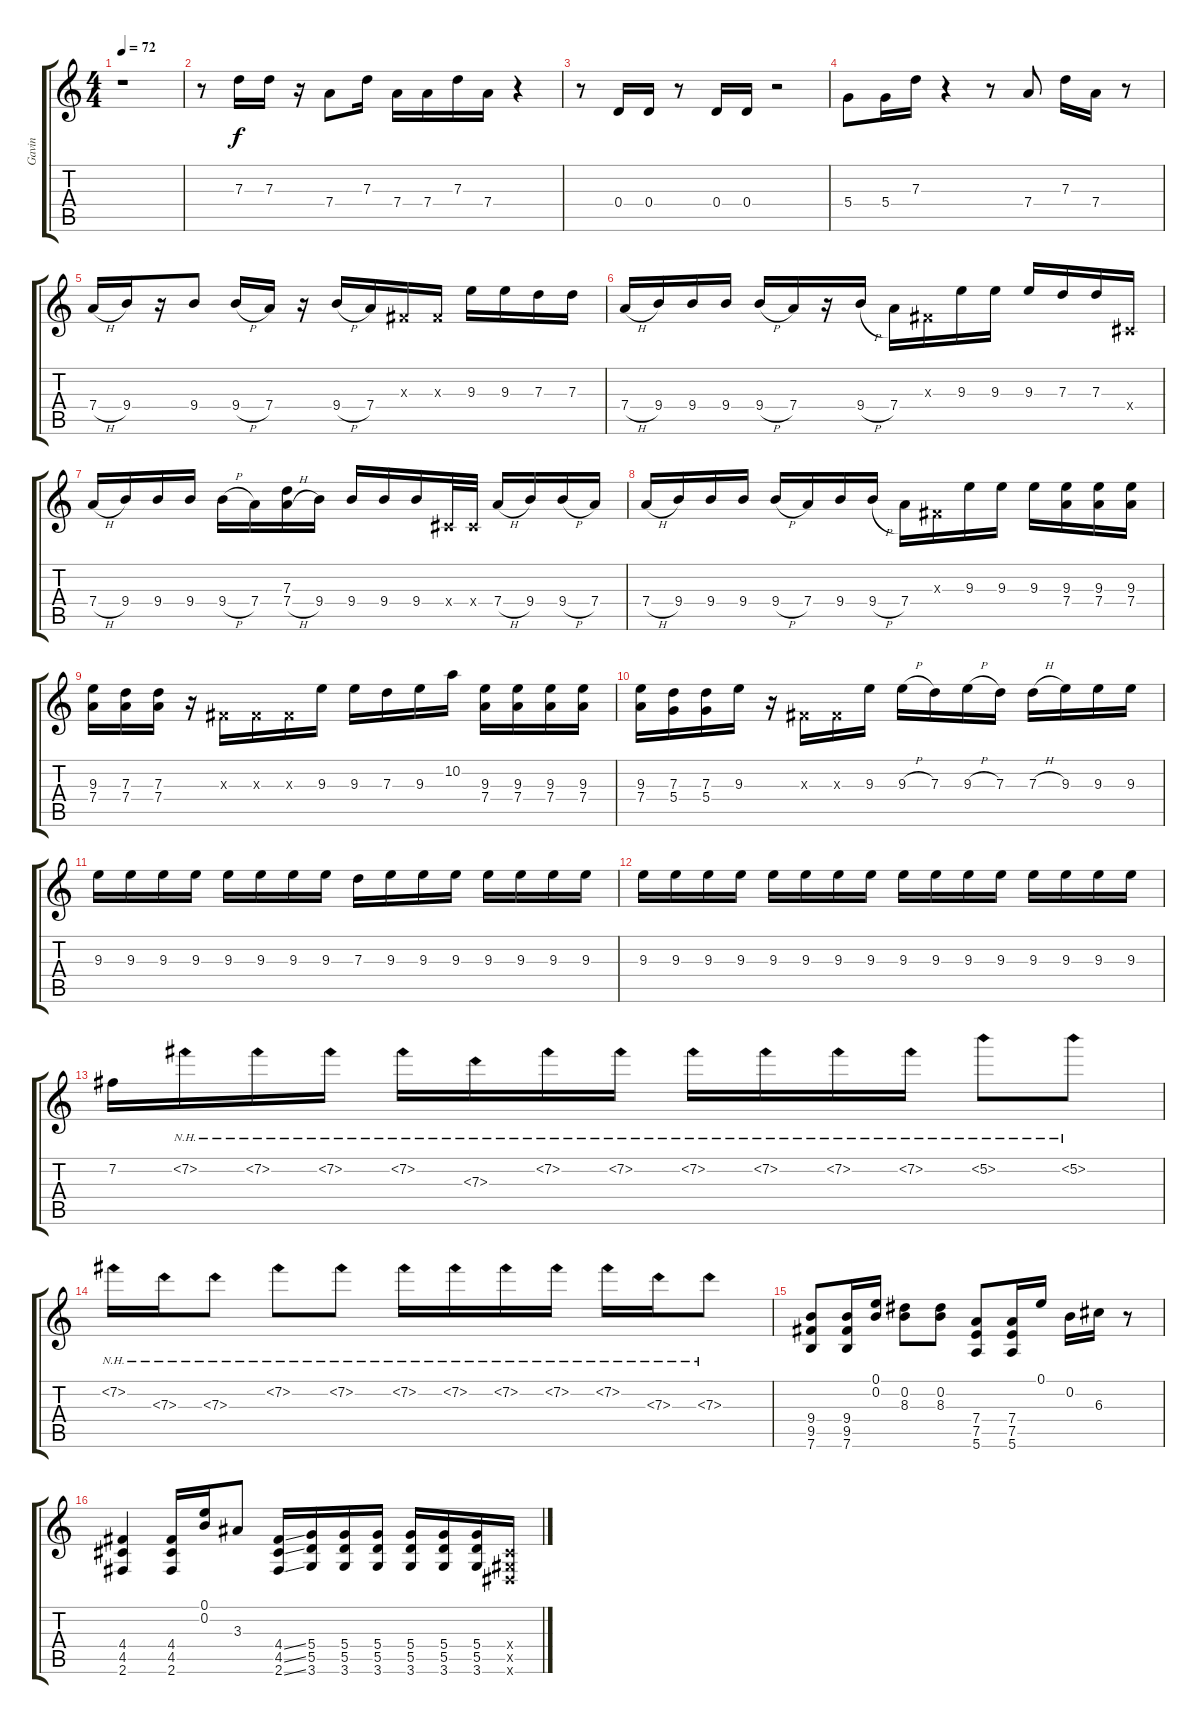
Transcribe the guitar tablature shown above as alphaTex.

\track ("Gavin" "Gavin") {instrument distortionguitar}
\staff {score tabs}
\tuning (E4 B3 G3 D3 A2 E2) {hide}
\ts (4 4)
\tempo 72
\clef g2
\ks c
r.1{dy f instrument distortionguitar} |
r.8 7.3.16 7.3.16 r.16 7.4.8 7.3.16 7.4.16 7.4.16 7.3.16 7.4.16 r.4 |
r.8 0.4.16 0.4.16 r.8 0.4.16 0.4.16 r.2 |
5.4.8 5.4.16 7.3.16 r.4 r.8 7.4.8 7.3.16 7.4.16 r.8 |
7.4{h}.16 9.4.16 r.16 9.4.8 9.4{h}.16 7.4.16 r.16 9.4{h}.16 7.4.16 -1.3{x}.16 -1.3{x}.16 9.3.16 9.3.16 7.3.16 7.3.16 |
7.4{h}.16 9.4.16 9.4.16 9.4.16 9.4{h}.16 7.4.16 r.16 9.4{h}.16 7.4.16 -1.3{x}.16 9.3.16 9.3.16 9.3.16 7.3.16 7.3.16 -1.4{x}.16 |
7.4{h}.16 9.4.16 9.4.16 9.4.16 9.4{h}.16 7.4.16 (7.3 7.4{h}).16 9.4.16 9.4.16 9.4.16 9.4.16 -1.4{x}.32 -1.4{x}.32 7.4{h}.16 9.4.16 9.4{h}.16 7.4.16 |
7.4{h}.16 9.4.16 9.4.16 9.4.16 9.4{h}.16 7.4.16 9.4.16 9.4{h}.16 7.4.16 -1.3{x}.16 9.3.16 9.3.16 9.3.16 (9.3 7.4).16 (9.3 7.4).16 (9.3 7.4).16 |
(9.3 7.4).16 (7.3 7.4).16 (7.3 7.4).16 r.16 -1.3{x}.16 -1.3{x}.16 -1.3{x}.16 9.3.16 9.3.16 7.3.16 9.3.16 10.2.16 (9.3 7.4).16 (9.3 7.4).16 (9.3 7.4).16 (9.3 7.4).16 |
(9.3 7.4).16 (7.3 5.4).16 (7.3 5.4).16 9.3.16 r.16 -1.3{x}.16 -1.3{x}.16 9.3.16 9.3{h}.16 7.3.16 9.3{h}.16 7.3.16 7.3{h}.16 9.3.16 9.3.16 9.3.16 |
9.3.16 9.3.16 9.3.16 9.3.16 9.3.16 9.3.16 9.3.16 9.3.16 7.3.16 9.3.16 9.3.16 9.3.16 9.3.16 9.3.16 9.3.16 9.3.16 |
9.3.16 9.3.16 9.3.16 9.3.16 9.3.16 9.3.16 9.3.16 9.3.16 9.3.16 9.3.16 9.3.16 9.3.16 9.3.16 9.3.16 9.3.16 9.3.16 |
7.2.16 7.2{nh}.16 7.2{nh}.16 7.2{nh}.16 7.2{nh}.16 7.3{nh}.16 7.2{nh}.16 7.2{nh}.16 7.2{nh}.16 7.2{nh}.16 7.2{nh}.16 7.2{nh}.16 5.2{nh}.8 5.2{nh}.8 |
7.2{nh}.16 7.3{nh}.16 7.3{nh}.8 7.2{nh}.8 7.2{nh}.8 7.2{nh}.16 7.2{nh}.16 7.2{nh}.16 7.2{nh}.16 7.2{nh}.16 7.3{nh}.16 7.3{nh}.8 |
(9.4 9.5 7.6).8 (9.4 9.5 7.6).16 (0.1 0.2).16 (0.2 8.3).8 (0.2 8.3).8 (7.4 7.5 5.6).8 (7.4 7.5 5.6).16 0.1.16 0.2.16 6.3.16 r.8 |
(4.4 4.5 2.6).4 (4.4 4.5 2.6).16 (0.1 0.2).16 3.3.8 (4.4{ss} 4.5{ss} 2.6{ss}).16 (5.4 5.5 3.6).16 (5.4 5.5 3.6).16 (5.4 5.5 3.6).16 (5.4 5.5 3.6).16 (5.4 5.5 3.6).16 (5.4 5.5 3.6).16 (-1.4{x} -1.5{x} -1.6{x}).16
